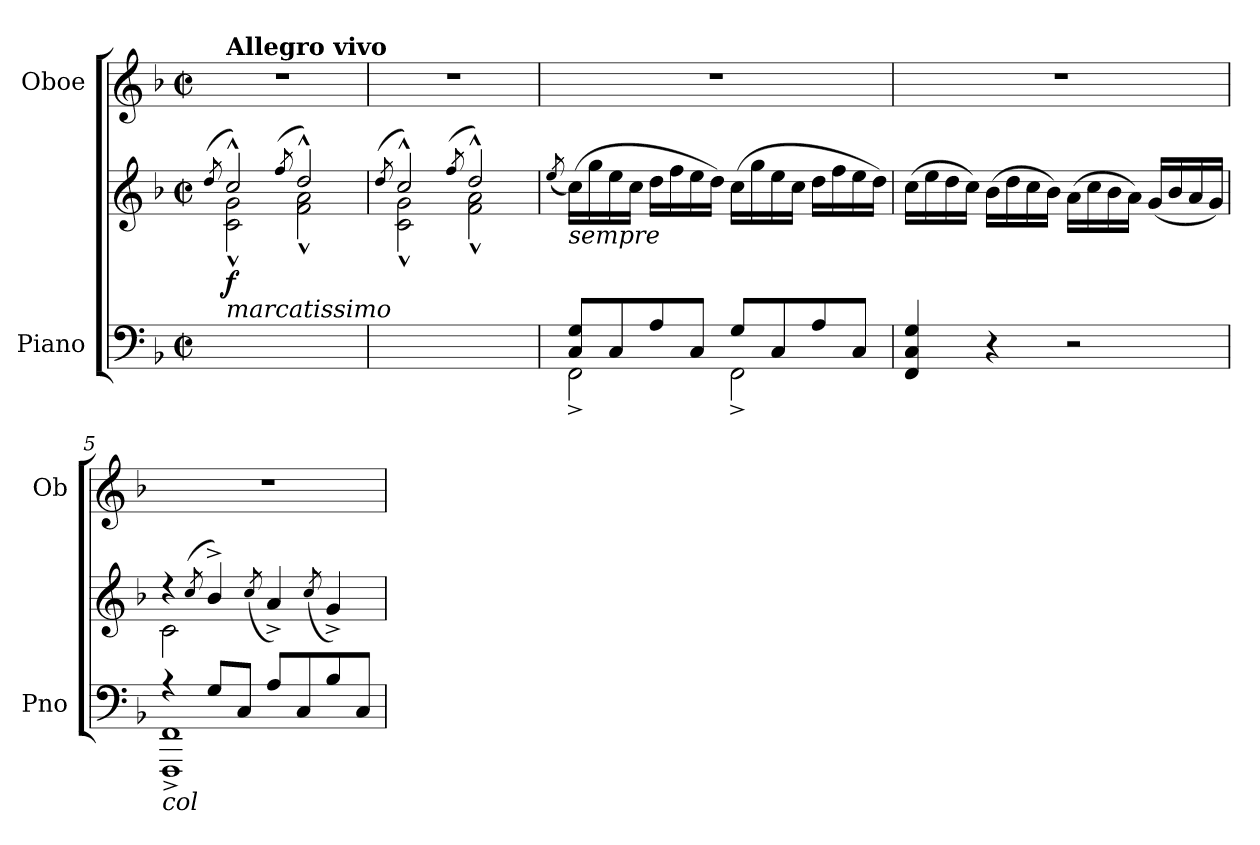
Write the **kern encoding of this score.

**kern	**kern	**dynam	**kern
*part2	*part2	*part2	*part1
*staff3	*staff2	*staff2/3	*staff1
*I"Piano	*	*	*I"Oboe
*I'Pno	*	*	*I'Ob
*clefF4	*clefG2	*	*clefG2
*k[b-]	*k[b-]	*	*k[b-]
*M2/2	*M2/2	*	*M2/2
*met(c|)	*met(c|)	*	*met(c|)
*MM160	*MM160	*	*MM160
=1	=1	=1	=1
.	(>8qdd/	.	.
*	*^	*	*
!	!	!	!	!LO:TX:a:B:t=Allegro vivo
!	!LO:TX:b:i:t=marcatissimo	!	!	!
!	!	!	!LO:DY:b	!
1ryy	2cc^^/)	2c\^^ 2g\^^	f	1r
.	(>8qff/	.	.	.
.	2dd^^/)	2f\^^ 2a\^^	.	.
=2	=2	=2	=2	=2
.	(>8qdd/	.	.	.
1ryy	2cc^^/)	2c\^^ 2g\^^	.	1r
.	(>8qff/	.	.	.
.	2dd^^/)	2f\^^ 2a\^^	.	.
*	*v	*v	*	*
=3	=3	=3	=3
.	(8qee/	.	.
*^	*	*	*
!	!	!LO:TX:b:i:t=sempre	!	!
8C/ 8G/L	2FF^\	(16cc\LL)	.	1r
.	.	16gg\	.	.
8C/	.	16ee\	.	.
.	.	16cc\JJ	.	.
8A/	.	16dd\LL	.	.
.	.	16ff\	.	.
8C/J	.	16ee\	.	.
.	.	16dd\JJ)	.	.
8G/L	2FF^\	(16cc\LL	.	.
.	.	16gg\	.	.
8C/	.	16ee\	.	.
.	.	16cc\JJ	.	.
8A/	.	16dd\LL	.	.
.	.	16ff\	.	.
8C/J	.	16ee\	.	.
.	.	16dd\JJ)	.	.
*v	*v	*	*	*
=4	=4	=4	=4
4FF/ 4C/ 4G/	(16cc\LL	.	1r
.	16ee\	.	.
.	16dd\	.	.
.	16cc\JJ)	.	.
4r	(16b-\LL	.	.
.	16dd\	.	.
.	16cc\	.	.
.	16b-\JJ)	.	.
2r	(16a\LL	.	.
.	16cc\	.	.
.	16b-\	.	.
.	16a\JJ)	.	.
.	(16g/LL	.	.
.	16b-/	.	.
.	16a/	.	.
.	16g/JJ)	.	.
!!LO:LB:g=z
=5	=5	=5	=5
*^	*^	*	*
!LO:TX:b:i:t=col	!	!	!	!	!
4r	1FFF^ 1FF^	4r	2c\	.	1r
.	.	(8qcc/	.	.	.
8G/L	.	4b-^>/)	.	.	.
8C/J	.	.	.	.	.
.	.	(8qcc/	.	.	.
8A/L	.	4a^>/)	2ryy	.	.
8C/	.	.	.	.	.
.	.	(8qcc/	.	.	.
8B-/	.	4g^>/)	.	.	.
8C/J	.	.	.	.	.
*v	*v	*	*	*	*
*	*v	*v	*	*
=	=	=	=
*-	*-	*-	*-
